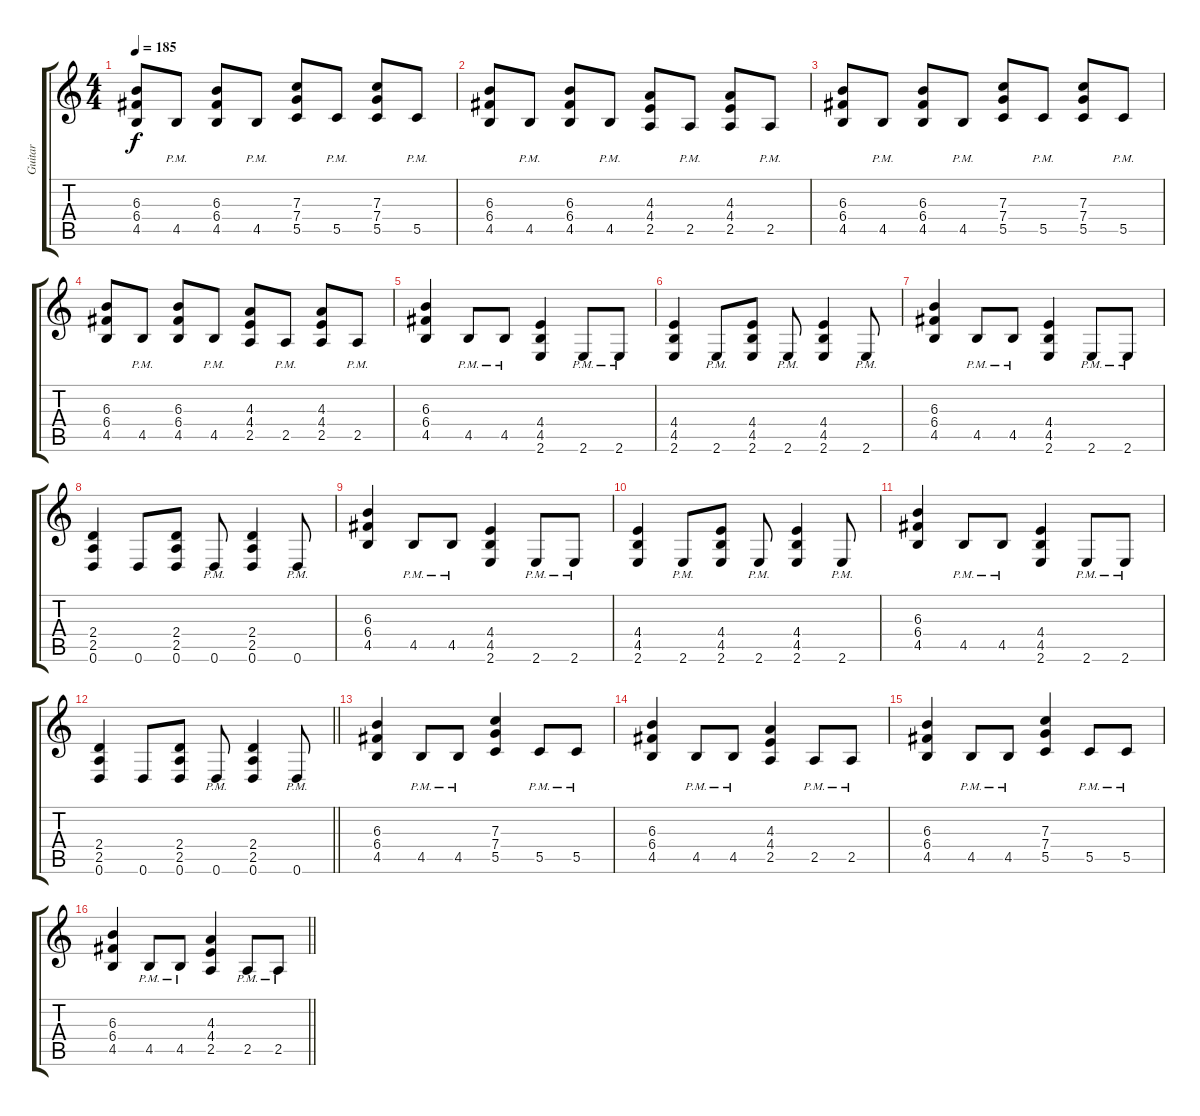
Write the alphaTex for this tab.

\track ("Guitar" "Guitar") {instrument distortionguitar}
\staff {score tabs}
\tuning (D4 A3 F3 C3 G2 D2) {hide}
\ts (4 4)
\tempo 185
\clef g2
\ks c
(6.3 6.4 4.5).8{dy f} 4.5{pm}.8 (6.3 6.4 4.5).8 4.5{pm}.8 (7.3 7.4 5.5).8 5.5{pm}.8 (7.3 7.4 5.5).8 5.5{pm}.8 |
(6.3 6.4 4.5).8 4.5{pm}.8 (6.3 6.4 4.5).8 4.5{pm}.8 (4.3 4.4 2.5).8 2.5{pm}.8 (4.3 4.4 2.5).8 2.5{pm}.8 |
(6.3 6.4 4.5).8 4.5{pm}.8 (6.3 6.4 4.5).8 4.5{pm}.8 (7.3 7.4 5.5).8 5.5{pm}.8 (7.3 7.4 5.5).8 5.5{pm}.8 |
(6.3 6.4 4.5).8 4.5{pm}.8 (6.3 6.4 4.5).8 4.5{pm}.8 (4.3 4.4 2.5).8 2.5{pm}.8 (4.3 4.4 2.5).8 2.5{pm}.8 |
(6.3 6.4 4.5).4 4.5{pm}.8 4.5{pm}.8 (4.4 4.5 2.6).4 2.6{pm}.8 2.6{pm}.8 |
(4.4 4.5 2.6).4 2.6{pm}.8 (4.4 4.5 2.6).8 2.6{pm}.8 (4.4 4.5 2.6).4 2.6{pm}.8 |
(6.3 6.4 4.5).4 4.5{pm}.8 4.5{pm}.8 (4.4 4.5 2.6).4 2.6{pm}.8 2.6{pm}.8 |
(2.4 2.5 0.6).4 0.6.8 (2.4 2.5 0.6).8 0.6{pm}.8 (2.4 2.5 0.6).4 0.6{pm}.8 |
(6.3 6.4 4.5).4 4.5{pm}.8 4.5{pm}.8 (4.4 4.5 2.6).4 2.6{pm}.8 2.6{pm}.8 |
(4.4 4.5 2.6).4 2.6{pm}.8 (4.4 4.5 2.6).8 2.6{pm}.8 (4.4 4.5 2.6).4 2.6{pm}.8 |
(6.3 6.4 4.5).4 4.5{pm}.8 4.5{pm}.8 (4.4 4.5 2.6).4 2.6{pm}.8 2.6{pm}.8 |
\barLineRight lightlight
(2.4 2.5 0.6).4 0.6.8 (2.4 2.5 0.6).8 0.6{pm}.8 (2.4 2.5 0.6).4 0.6{pm}.8 |
(6.3 6.4 4.5).4 4.5{pm}.8 4.5{pm}.8 (7.3 7.4 5.5).4 5.5{pm}.8 5.5{pm}.8 |
(6.3 6.4 4.5).4 4.5{pm}.8 4.5{pm}.8 (4.3 4.4 2.5).4 2.5{pm}.8 2.5{pm}.8 |
(6.3 6.4 4.5).4 4.5{pm}.8 4.5{pm}.8 (7.3 7.4 5.5).4 5.5{pm}.8 5.5{pm}.8 |
\barLineRight lightlight
(6.3 6.4 4.5).4 4.5{pm}.8 4.5{pm}.8 (4.3 4.4 2.5).4 2.5{pm}.8 2.5{pm}.8
